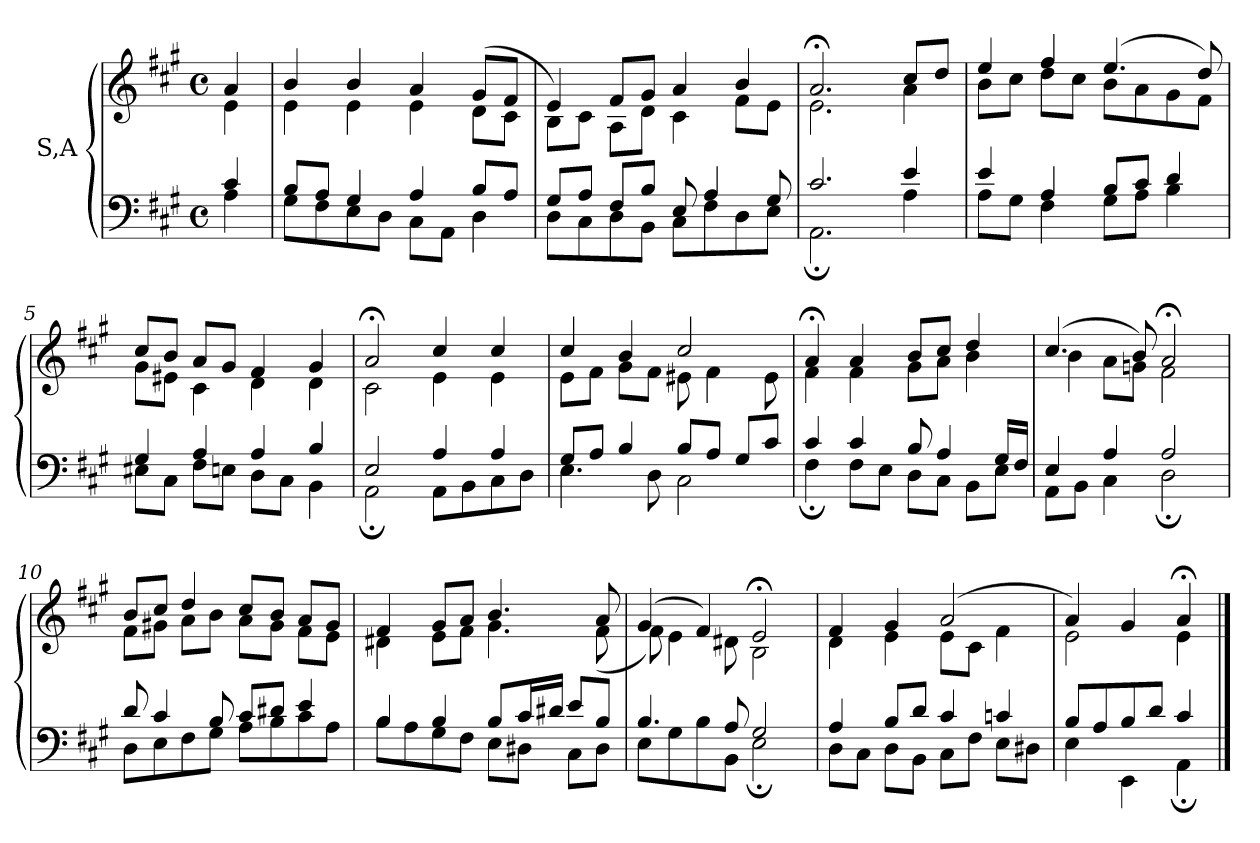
**kern	**kern
*part1	*part1
*staff2	*staff1
*I"S,A	*
!!LO:LB:g=z
*clefF4	*clefG2
*k[f#c#g#]	*k[f#c#g#]
*M4/4	*M4/4
*met(c)	*met(c)
=	=
*^	*^
4c#	4A	4a	4e
=1	=1	=1	=1
8BL	8G#L	4b	4e
8AJ	8F#	.	.
4G#	8E	4b	4e
.	8DJ	.	.
4A	8C#L	4a	4e
.	8AAJ	.	.
8BL	4D	(>8g#L	8dL
8AJ	.	8f#J	8c#J
=2	=2	=2	=2
8G#L	8DL	4e)	8BL
8AJ	8C#	.	8c#J
8F#L	8D	8f#L	8AL
8BJ	8BBJ	8g#J	8dJ
8E	8C#L	4a	4c#
4A	8F#	.	.
.	8D	4b	8f#L
8G#	8EJ	.	8eJ
=3	=3	=3	=3
2.c#	2.AA;	2.a;<	2.e
4e	4A	8cc#L	4a
.	.	8ddJ	.
!!LO:LB:g=z	!!
=4	=4	=4	=4
4e	8AL	4ee	8bL
.	8G#J	.	8cc#J
4A	4F#	4ff#	8ddL
.	.	.	8cc#J
8BL	8G#L	(>4.ee	8bL
8c#J	8AJ	.	8a
4d	4B	.	8g#
.	.	8dd)	8f#J
=5	=5	=5	=5
4G#	8E#XL	8cc#L	8g#L
.	8C#J	8bJ	8e#XJ
4A	8F#L	8aL	4c#
.	8EnJ	8g#J	.
4A	8DL	4f#	4d
.	8C#J	.	.
4B	4BB	4g#	4d
=6	=6	=6	=6
2E	2AA;	2a;<	2c#
4A	8AAL	4cc#	4e
.	8BB	.	.
4A	8C#	4cc#	4e
.	8DJ	.	.
=7	=7	=7	=7
8G#L	4.E	4cc#	8eL
8AJ	.	.	8f#J
4B	.	4b	8g#L
.	8D	.	8f#J
8BL	2C#	2cc#	8e#X
8AJ	.	.	4f#
8G#L	.	.	.
8c#J	.	.	8e#
!!LO:LB:g=z	!!
=8	=8	=8	=8
4c#	4F#;	4a;<	4f#
4c#	8F#L	4a	4f#
.	8EJ	.	.
8B	8DL	8bL	8g#L
4A	8C#J	8cc#J	8aJ
.	8BBL	4dd	4b
16G#LL	8EJ	.	.
16F#JJ	.	.	.
=9	=9	=9	=9
4E	8AAL	(>4.cc#	4b
.	8BBJ	.	.
4A	4C#	.	8aL
.	.	8b)	8gnJ
2A	2D;	2a;<	2f#
=10	=10	=10	=10
8d	8DL	8bL	8f#L
4c#	8E	8cc#J	8g#XJ
.	8F#	4dd	8aL
8B	8G#J	.	8bJ
8c#L	8AL	8cc#L	8aL
8d#XJ	8B	8bJ	8g#J
4e	8c#	8aL	8f#L
.	8AJ	8g#J	8eJ
=11	=11	=11	=11
4B	8BL	4f#	4d#X
.	8A	.	.
4B	8G#	8g#L	8eL
.	8F#J	8aJ	8f#J
8BL	8EL	4.b	4.g#
16c#L	8D#XJ	.	.
16d#XJJ	.	.	.
8eL	8C#L	.	.
8BJ	8D#J	8a	(<8f#
!!LO:LB:g=z	!!
=12	=12	=12	=12
4.B	8EL	(>4g#	8f#)
.	8G#	.	4e
.	8B	4f#)	.
8A	8BBJ	.	8d#X
2G#	2E;	2e;<	2B
=13	=13	=13	=13
4A	8DL	4f#	4d
.	8C#J	.	.
8BL	8DL	4g#	4e
8dJ	8BBJ	.	.
4c#	8C#L	(>2a	8eL
.	8F#J	.	8c#J
4cn	8EL	.	4f#
.	8D#XJ	.	.
=14	=14	=14	=14
8BL	4E	4a)	2e
8A	.	.	.
8B	4EE	4g#	.
8dJ	.	.	.
4c#	4AA;	4a;<	4e
*v	*v	*	*
*	*v	*v
==	==
*-	*-
